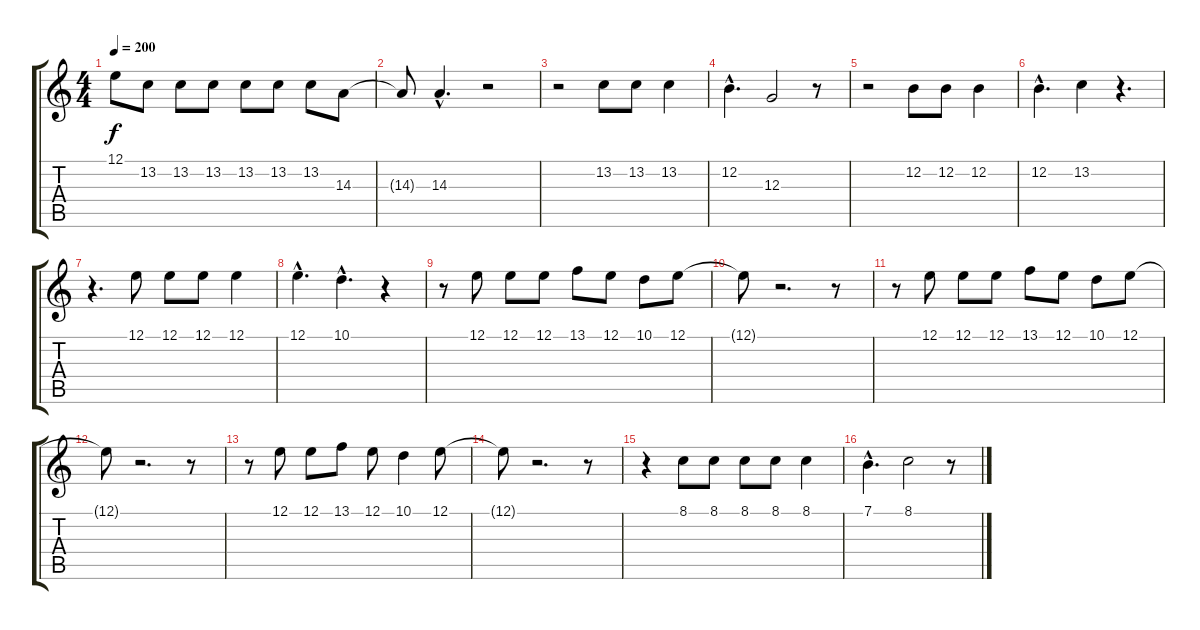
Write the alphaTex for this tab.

\track "" {instrument fx5brightness}
\staff {score tabs}
\tuning (E4 B3 G3 D3 A2 E2) {hide}
\ts (4 4)
\tempo 200
\clef g2
\ks c
12.1{t}.8{dy f} 13.2.8 13.2.8 13.2.8 13.2.8 13.2.8 13.2.8 14.3.8 |
14.3{t}.8 14.3{hac}.4{d} r.2 |
r.2 13.2.8 13.2.8 13.2.4 |
12.2{hac}.4{d} 12.3.2 r.8 |
r.2 12.2.8 12.2.8 12.2.4 |
12.2{hac}.4{d} 13.2.4 r.4{d} |
r.4{d} 12.1.8 12.1.8 12.1.8 12.1.4 |
12.1{hac}.4{d} 10.1{hac}.4{d} r.4 |
r.8 12.1.8 12.1.8 12.1.8 13.1.8 12.1.8 10.1.8 12.1.8 |
12.1{t}.8 r.2{d} r.8 |
r.8 12.1.8 12.1.8 12.1.8 13.1.8 12.1.8 10.1.8 12.1.8 |
12.1{t}.8 r.2{d} r.8 |
r.8 12.1.8 12.1.8 13.1.8 12.1.8 10.1.4 12.1.8 |
12.1{t}.8 r.2{d} r.8 |
r.4 8.1.8 8.1.8 8.1.8 8.1.8 8.1.4 |
7.1{hac}.4{d} 8.1.2 r.8
